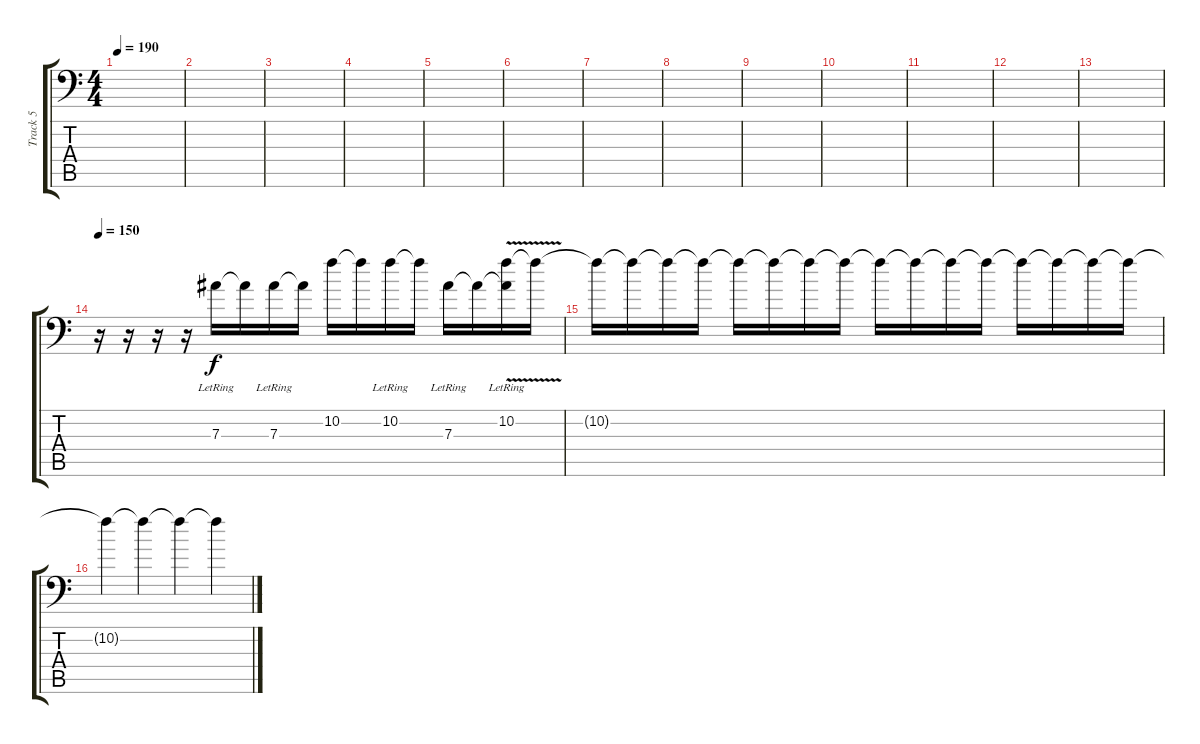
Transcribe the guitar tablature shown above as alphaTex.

\track ("Track 5" "Track 5") {instrument overdrivenguitar}
\staff {score tabs}
\tuning (C4 G3 Eb3 Bb2 F2 Bb1) {hide}
\ts (4 4)
\tempo 190
\clef f4
\ks c
|
|
|
|
|
|
|
|
|
|
|
|
|
\tempo 150
r.16 r.16 r.16 r.16 7.3{lr}.16 7.3{t}.16 7.3{lr}.16 7.3{t}.16 10.2.16 10.2{t}.16 10.2{lr}.16 10.2{t}.16 7.3{lr}.16 7.3{t}.16 (10.2{v lr} 7.3{t}).16 10.2{t}.16 |
10.2{t}.16 10.2{t}.16 10.2{t}.16 10.2{t}.16 10.2{t}.16 10.2{t}.16 10.2{t}.16 10.2{t}.16 10.2{t}.16 10.2{t}.16 10.2{t}.16 10.2{t}.16 10.2{t}.16 10.2{t}.16 10.2{t}.16 10.2{t}.16 |
10.2{t}.4 10.2{t}.4 10.2{t}.4 10.2{t}.4
